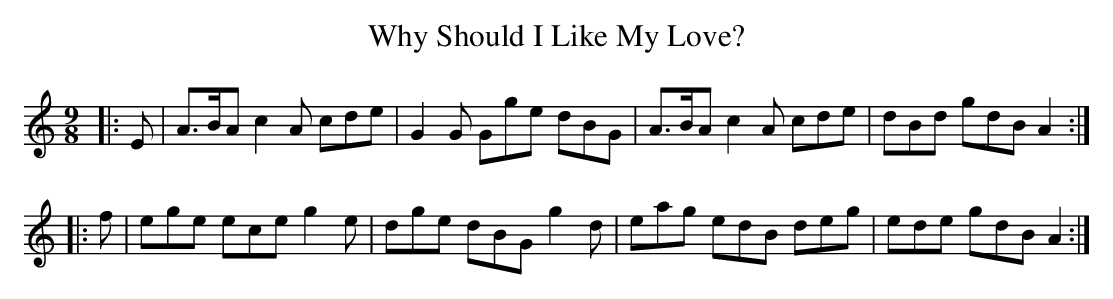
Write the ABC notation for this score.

X:1
T: Why Should I Like My Love?
M: 9/8
L: 1/8
K: Amin
|:E|A>BA c2A cde|G2G Gge dBG|A>BA c2A cde|dBd gdB A2:|
|:f|ege ece g2e|dge dBG g2d|eag edB deg|ede gdB A2:|
